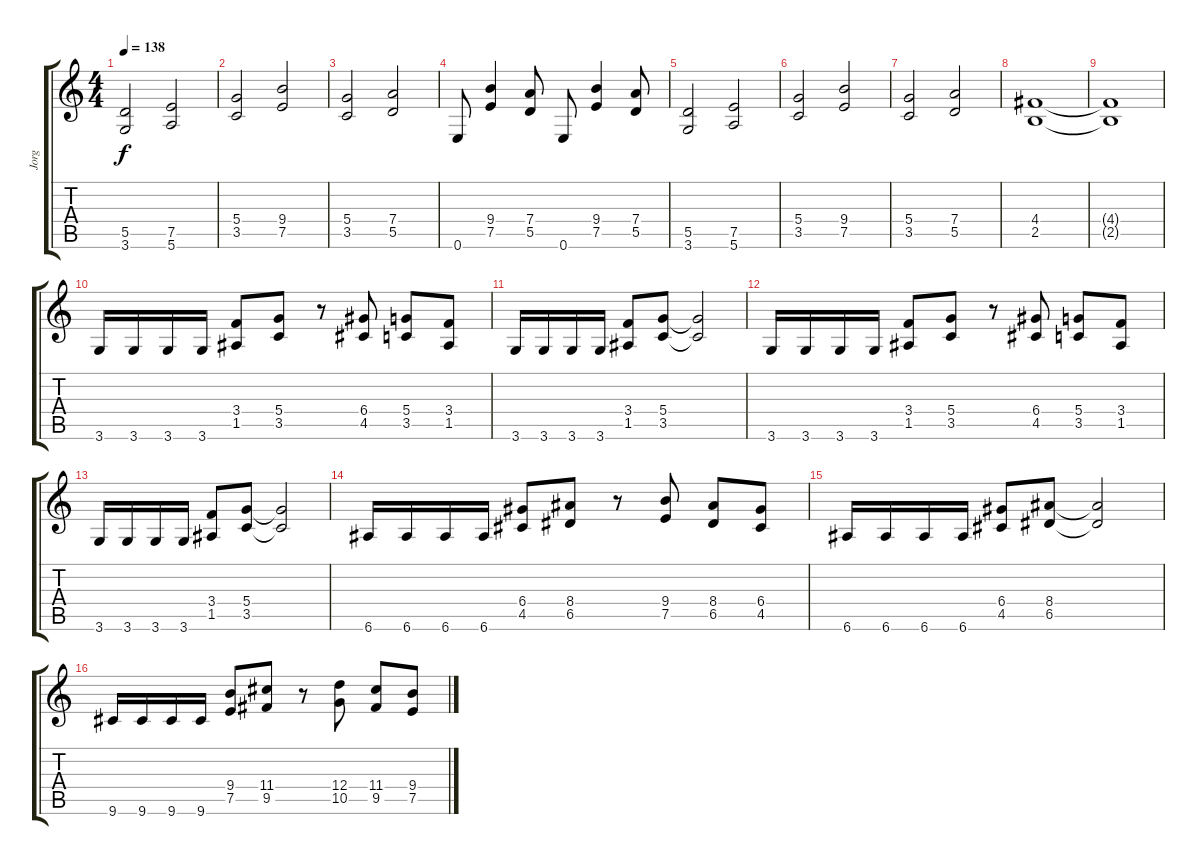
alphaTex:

\track ("Jorg" "Jorg") {instrument distortionguitar}
\staff {score tabs}
\tuning (E4 B3 G3 D3 A2 E2) {hide}
\ts (4 4)
\tempo 138
\clef g2
\ks c
(5.5 3.6).2{dy f} (7.5 5.6).2 |
(5.4 3.5).2 (9.4 7.5).2 |
(5.4 3.5).2 (7.4 5.5).2 |
0.6.8 (9.4 7.5).4 (7.4 5.5).8 0.6.8 (9.4 7.5).4 (7.4 5.5).8 |
(5.5 3.6).2 (7.5 5.6).2 |
(5.4 3.5).2 (9.4 7.5).2 |
(5.4 3.5).2 (7.4 5.5).2 |
(4.4 2.5).1 |
(4.4{t} 2.5{t}).1 |
3.6.16 3.6.16 3.6.16 3.6.16 (3.4 1.5).8 (5.4 3.5).8 r.8 (6.4 4.5).8 (5.4 3.5).8 (3.4 1.5).8 |
3.6.16 3.6.16 3.6.16 3.6.16 (3.4 1.5).8 (5.4 3.5).8 (5.4{t} 3.5{t}).2 |
3.6.16 3.6.16 3.6.16 3.6.16 (3.4 1.5).8 (5.4 3.5).8 r.8 (6.4 4.5).8 (5.4 3.5).8 (3.4 1.5).8 |
3.6.16 3.6.16 3.6.16 3.6.16 (3.4 1.5).8 (5.4 3.5).8 (5.4{t} 3.5{t}).2 |
6.6.16 6.6.16 6.6.16 6.6.16 (6.4 4.5).8 (8.4 6.5).8 r.8 (9.4 7.5).8 (8.4 6.5).8 (6.4 4.5).8 |
6.6.16 6.6.16 6.6.16 6.6.16 (6.4 4.5).8 (8.4 6.5).8 (8.4{t} 6.5{t}).2 |
9.6.16 9.6.16 9.6.16 9.6.16 (9.4 7.5).8 (11.4 9.5).8 r.8 (12.4 10.5).8 (11.4 9.5).8 (9.4 7.5).8
